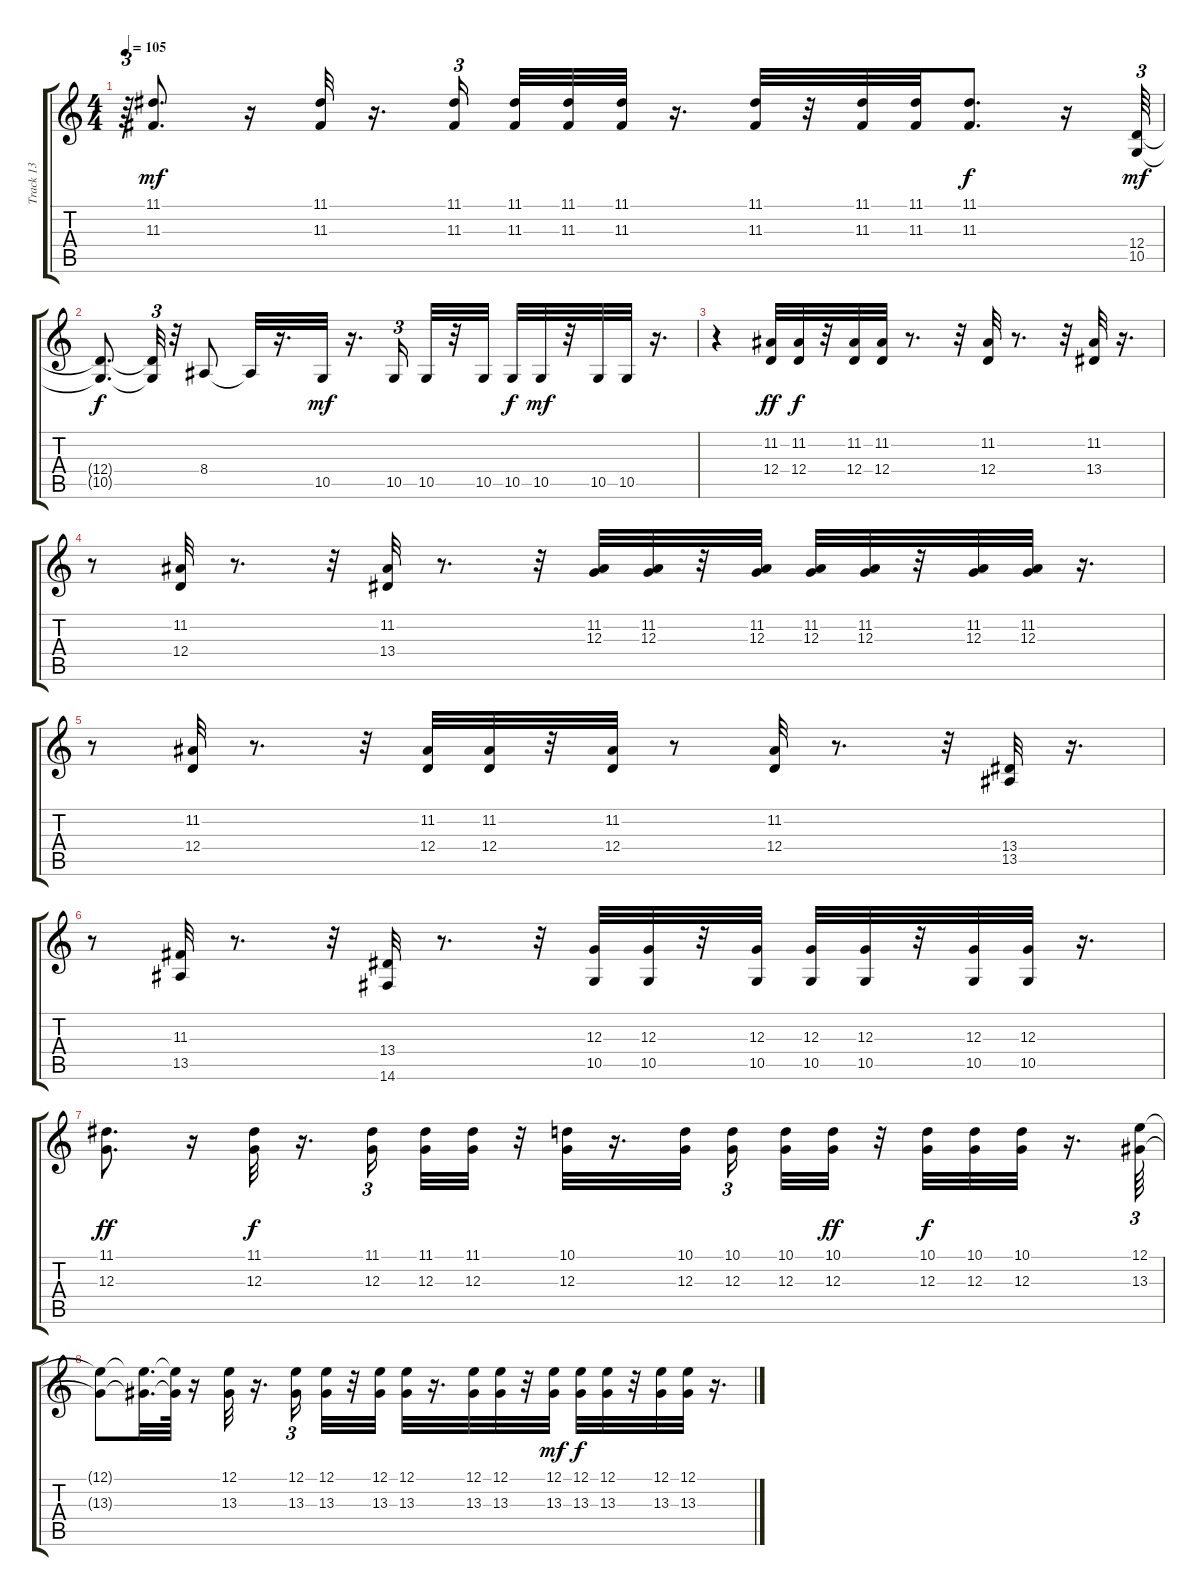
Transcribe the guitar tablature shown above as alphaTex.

\track ("Track 13" "Track 13") {instrument stringensemble1}
\staff {score tabs}
\tuning (E4 B3 G3 D3 A2 E2) {hide}
\ts (4 4)
\tempo 105
\clef g2
\ks c
r.64{tu (3 2) dy mf} (11.1 11.3).8{d} r.16 (11.1 11.3).32 r.16{d} (11.1 11.3).16{tu (3 2) beam splitsecondary} (11.1 11.3).32 (11.1 11.3).32 (11.1 11.3).32 r.16{d} (11.1 11.3).32 r.32 (11.1 11.3).32 (11.1 11.3).32 (11.1 11.3).8{d dy f} r.16 (12.4 10.5).64{tu (3 2) dy mf} |
(12.4{t} 10.5{t}).8{d dy f} (12.4{t} 10.5{t}).32{tu (3 2)} r.32 8.4.8 8.4{t}.32 r.16{d} 10.5.32{dy mf} r.16{d} 10.5.16{tu (3 2)} 10.5.32 r.32 10.5.32 10.5.32{dy f} 10.5.32{dy mf} r.32 10.5.32 10.5.32 r.16{d} |
r.4 (11.2 12.4).32{dy ff} (11.2 12.4).32{dy f} r.32 (11.2 12.4).32 (11.2 12.4).32 r.8{d} r.32 (11.2 12.4).32 r.8{d} r.32 (11.2 13.4).32 r.16{d} |
r.8 (11.2 12.4).32 r.8{d} r.32 (11.2 13.4).32 r.8{d} r.32 (11.2 12.3).32 (11.2 12.3).32 r.32 (11.2 12.3).32 (11.2 12.3).32 (11.2 12.3).32 r.32 (11.2 12.3).32 (11.2 12.3).32 r.16{d} |
r.8 (11.2 12.4).32 r.8{d} r.32 (11.2 12.4).32 (11.2 12.4).32 r.32 (11.2 12.4).32 r.8 (11.2 12.4).32 r.8{d} r.32 (13.4 13.5).32 r.16{d} |
r.8 (11.3 13.5).32 r.8{d} r.32 (13.4 14.6).32 r.8{d} r.32 (12.3 10.5).32 (12.3 10.5).32 r.32 (12.3 10.5).32 (12.3 10.5).32 (12.3 10.5).32 r.32 (12.3 10.5).32 (12.3 10.5).32 r.16{d} |
(11.1 12.3).8{d dy ff} r.16 (11.1 12.3).32{dy f} r.16{d} (11.1 12.3).16{tu (3 2) beam splitsecondary} (11.1 12.3).32 (11.1 12.3).32 r.32 (10.1 12.3).32 r.16{d} (10.1 12.3).32{beam splitsecondary} (10.1 12.3).16{tu (3 2) beam splitsecondary} (10.1 12.3).32 (10.1 12.3).32{dy ff} r.32 (10.1 12.3).32{dy f} (10.1 12.3).32 (10.1 12.3).32 r.16{d} (12.1 13.3).64{tu (3 2)} |
(12.1{t} 13.3{t}).8 (12.1{t} 13.3{t}).32{d} (12.1{t} 13.3{t}).64 r.16 (12.1 13.3).32 r.16{d} (12.1 13.3).16{tu (3 2)} (12.1 13.3).32 r.32 (12.1 13.3).32 (12.1 13.3).32 r.16{d} (12.1 13.3).32 (12.1 13.3).32 r.32 (12.1 13.3).32{dy mf} (12.1 13.3).32{dy f} (12.1 13.3).32 r.32 (12.1 13.3).32 (12.1 13.3).32 r.16{d}
